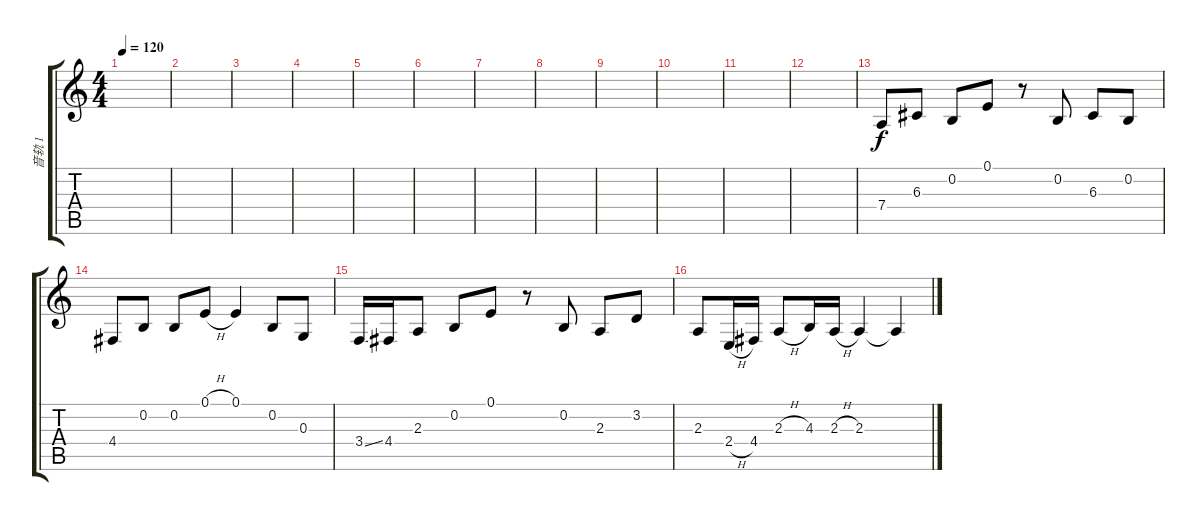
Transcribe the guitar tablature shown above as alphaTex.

\track ("音轨 1" "音轨 1") {instrument electricgrandpiano}
\staff {score tabs}
\tuning (E4 B3 G3 D3 A2 E2) {hide}
\ts (4 4)
\tempo 120
\clef g2
\ks c
|
|
|
|
|
|
|
|
|
|
|
|
7.4.8 6.3.8 0.2.8 0.1.8 r.8 0.2.8 6.3.8 0.2.8 |
4.4.8 0.2.8 0.2.8 0.1{h}.8 0.1.4 0.2.8 0.3.8 |
3.4{ss}.16 4.4.16 2.3.8 0.2.8 0.1.8 r.8 0.2.8 2.3.8 3.2.8 |
2.3.8 2.4{h}.16 4.4.16 2.3{h}.8 4.3.16 2.3{h}.16 2.3.4 2.3{t}.4
